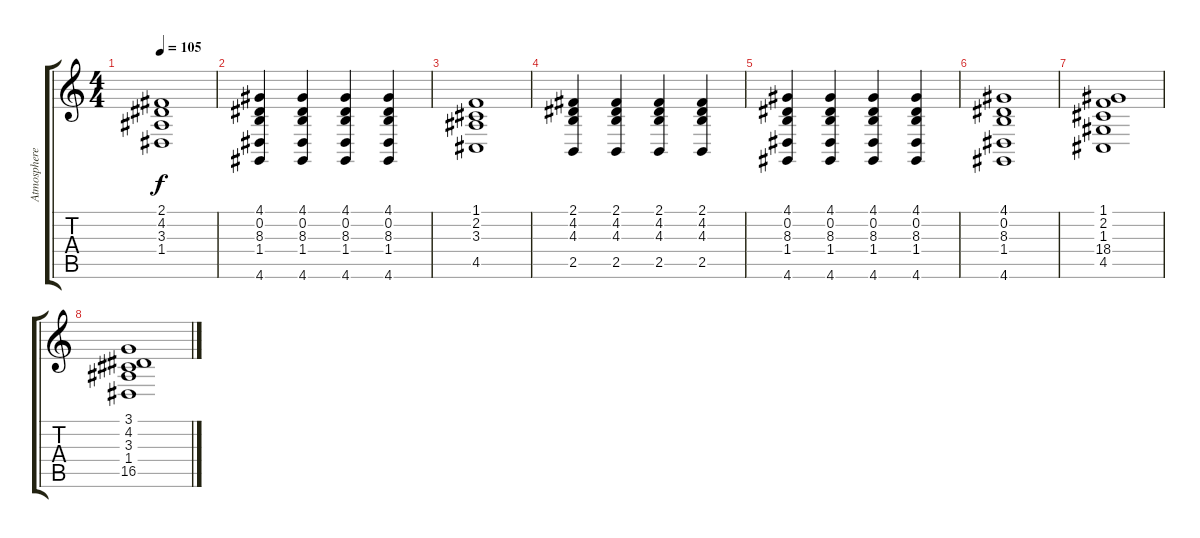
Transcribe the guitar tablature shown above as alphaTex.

\track ("Atmosphere" "Atmosphere") {instrument pad2warm}
\staff {score tabs}
\tuning (E4 B3 G3 D3 A2 E2) {hide}
\ts (4 4)
\tempo 105
\clef g2
\ks c
(2.1 4.2 3.3 1.4).1{dy f} |
(4.1 0.2 8.3 1.4 4.6).4 (4.1 0.2 8.3 1.4 4.6).4 (4.1 0.2 8.3 1.4 4.6).4 (4.1 0.2 8.3 1.4 4.6).4 |
(1.1 2.2 3.3 4.5).1 |
(2.1 4.2 4.3 2.5).4 (2.1 4.2 4.3 2.5).4 (2.1 4.2 4.3 2.5).4 (2.1 4.2 4.3 2.5).4 |
(4.1 0.2 8.3 1.4 4.6).4 (4.1 0.2 8.3 1.4 4.6).4 (4.1 0.2 8.3 1.4 4.6).4 (4.1 0.2 8.3 1.4 4.6).4 |
(4.1 0.2 8.3 1.4 4.6).1 |
(1.1 2.2 1.3 18.4 4.5).1 |
(3.1 4.2 3.3 1.4 16.5).1
